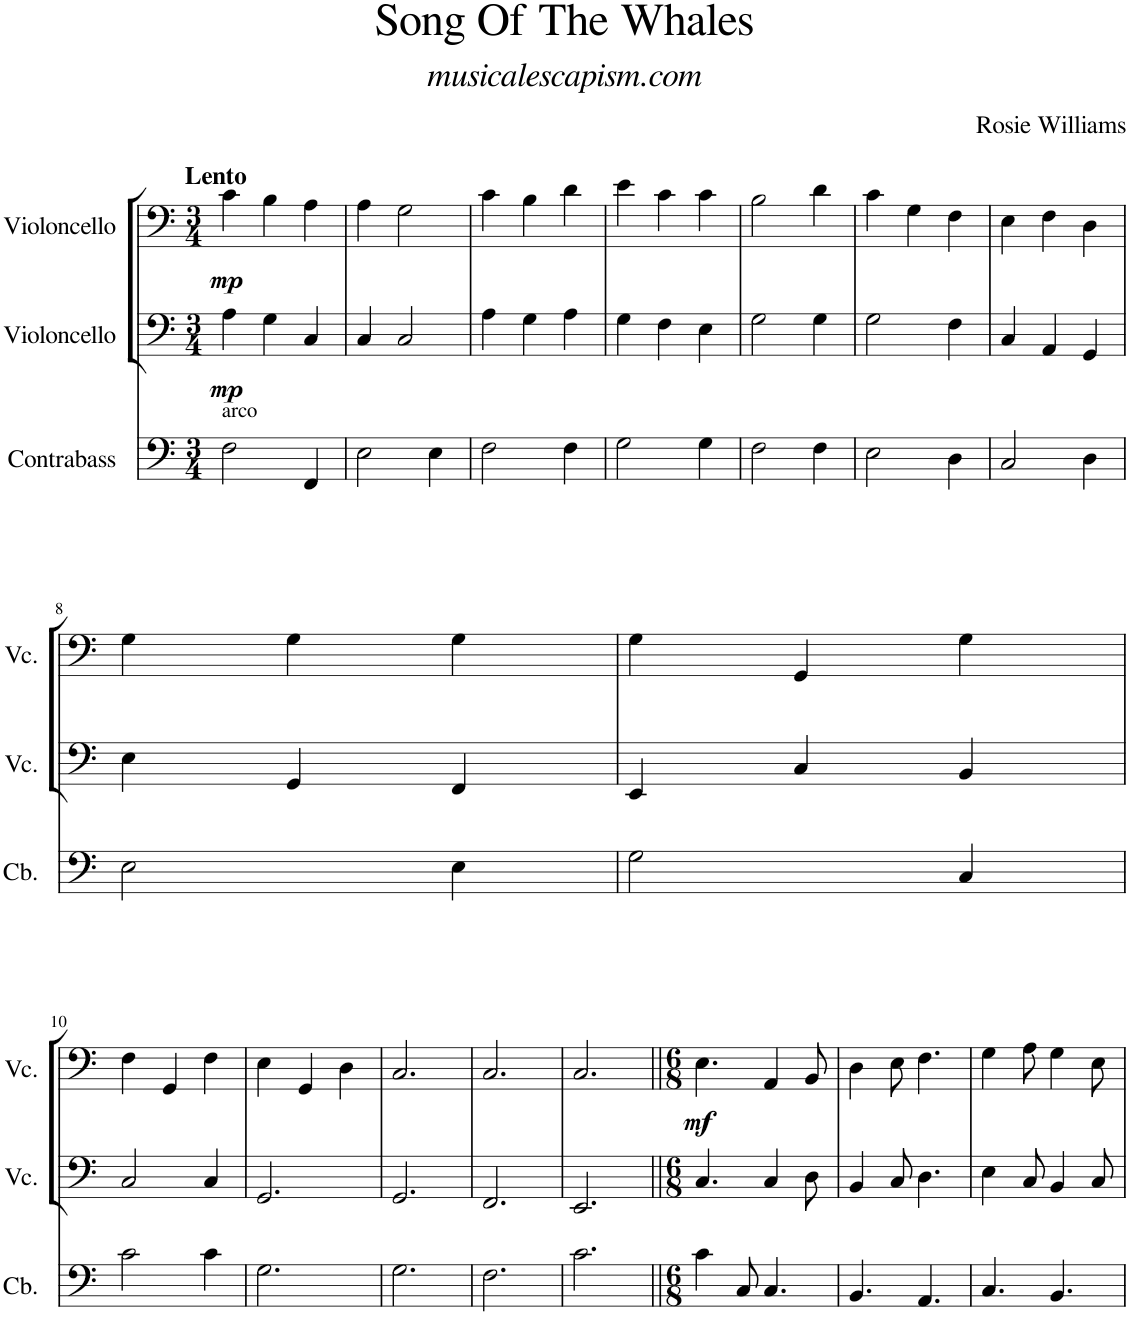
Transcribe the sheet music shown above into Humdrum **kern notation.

**kern	**kern	**dynam	**kern	**dynam
*part3	*part2	*part2	*part1	*part1
*staff3	*staff2	*staff2	*staff1	*staff1
*I"Contrabass	*I"Violoncello	*	*I"Violoncello	*
*I'Cb.	*I'Vc.	*	*I'Vc.	*
*clefF4	*clefF4	*	*clefF4	*
*Trd7c12	*	*	*	*
*k[]	*k[]	*	*k[]	*
*M3/4	*M3/4	*	*M3/4	*
=1	=1	=1	=1	=1
!	!	!	!LO:TX:a:B:t=Lento	!
!LO:TX:a:t=arco	!	!	!	!
!	!	!LO:DY:b	!	!LO:DY:b
2F\	4A\	mp	4c\	mp
.	4G\	.	4B\	.
4FF/	4C/	.	4A\	.
=2	=2	=2	=2	=2
2E\	4C/	.	4A\	.
.	2C/	.	2G\	.
4E\	.	.	.	.
=3	=3	=3	=3	=3
2F\	4A\	.	4c\	.
.	4G\	.	4B\	.
4F\	4A\	.	4d\	.
=4	=4	=4	=4	=4
2G\	4G\	.	4e\	.
.	4F\	.	4c\	.
4G\	4E\	.	4c\	.
=5	=5	=5	=5	=5
2F\	2G\	.	2B\	.
4F\	4G\	.	4d\	.
=6	=6	=6	=6	=6
2E\	2G\	.	4c\	.
.	.	.	4G\	.
4D\	4F\	.	4F\	.
=7	=7	=7	=7	=7
2C/	4C/	.	4E\	.
.	4AA/	.	4F\	.
4D\	4GG/	.	4D\	.
!!LO:LB:g=z
=8	=8	=8	=8	=8
2E\	4E\	.	4G\	.
.	4GG/	.	4G\	.
4E\	4FF/	.	4G\	.
=9	=9	=9	=9	=9
2G\	4EE/	.	4G\	.
.	4C/	.	4GG/	.
4C/	4BB/	.	4G\	.
!!LO:LB:g=z
=10	=10	=10	=10	=10
2c\	2C/	.	4F\	.
.	.	.	4GG/	.
4c\	4C/	.	4F\	.
=11	=11	=11	=11	=11
2.G\	2.GG/	.	4E\	.
.	.	.	4GG/	.
.	.	.	4D\	.
=12	=12	=12	=12	=12
2.G\	2.GG/	.	2.C/	.
=13	=13	=13	=13	=13
2.F\	2.FF/	.	2.C/	.
=14	=14	=14	=14	=14
2.c\	2.EE/	.	2.C/	.
=15||	=15||	=15||	=15||	=15||
*M6/8	*M6/8	*	*M6/8	*
!	!	!	!	!LO:DY:b
4c\	4.C/	.	4.E\	mf
8C/	.	.	.	.
4.C/	4C/	.	4AA/	.
.	8D\	.	8BB/	.
=16	=16	=16	=16	=16
4.BB/	4BB/	.	4D\	.
.	8C/	.	8E\	.
4.AA/	4.D\	.	4.F\	.
=17	=17	=17	=17	=17
4.C/	4E\	.	4G\	.
.	8C/	.	8A\	.
4.BB/	4BB/	.	4G\	.
.	8C/	.	8E\	.
=	=	=	=	=
*-	*-	*-	*-	*-
